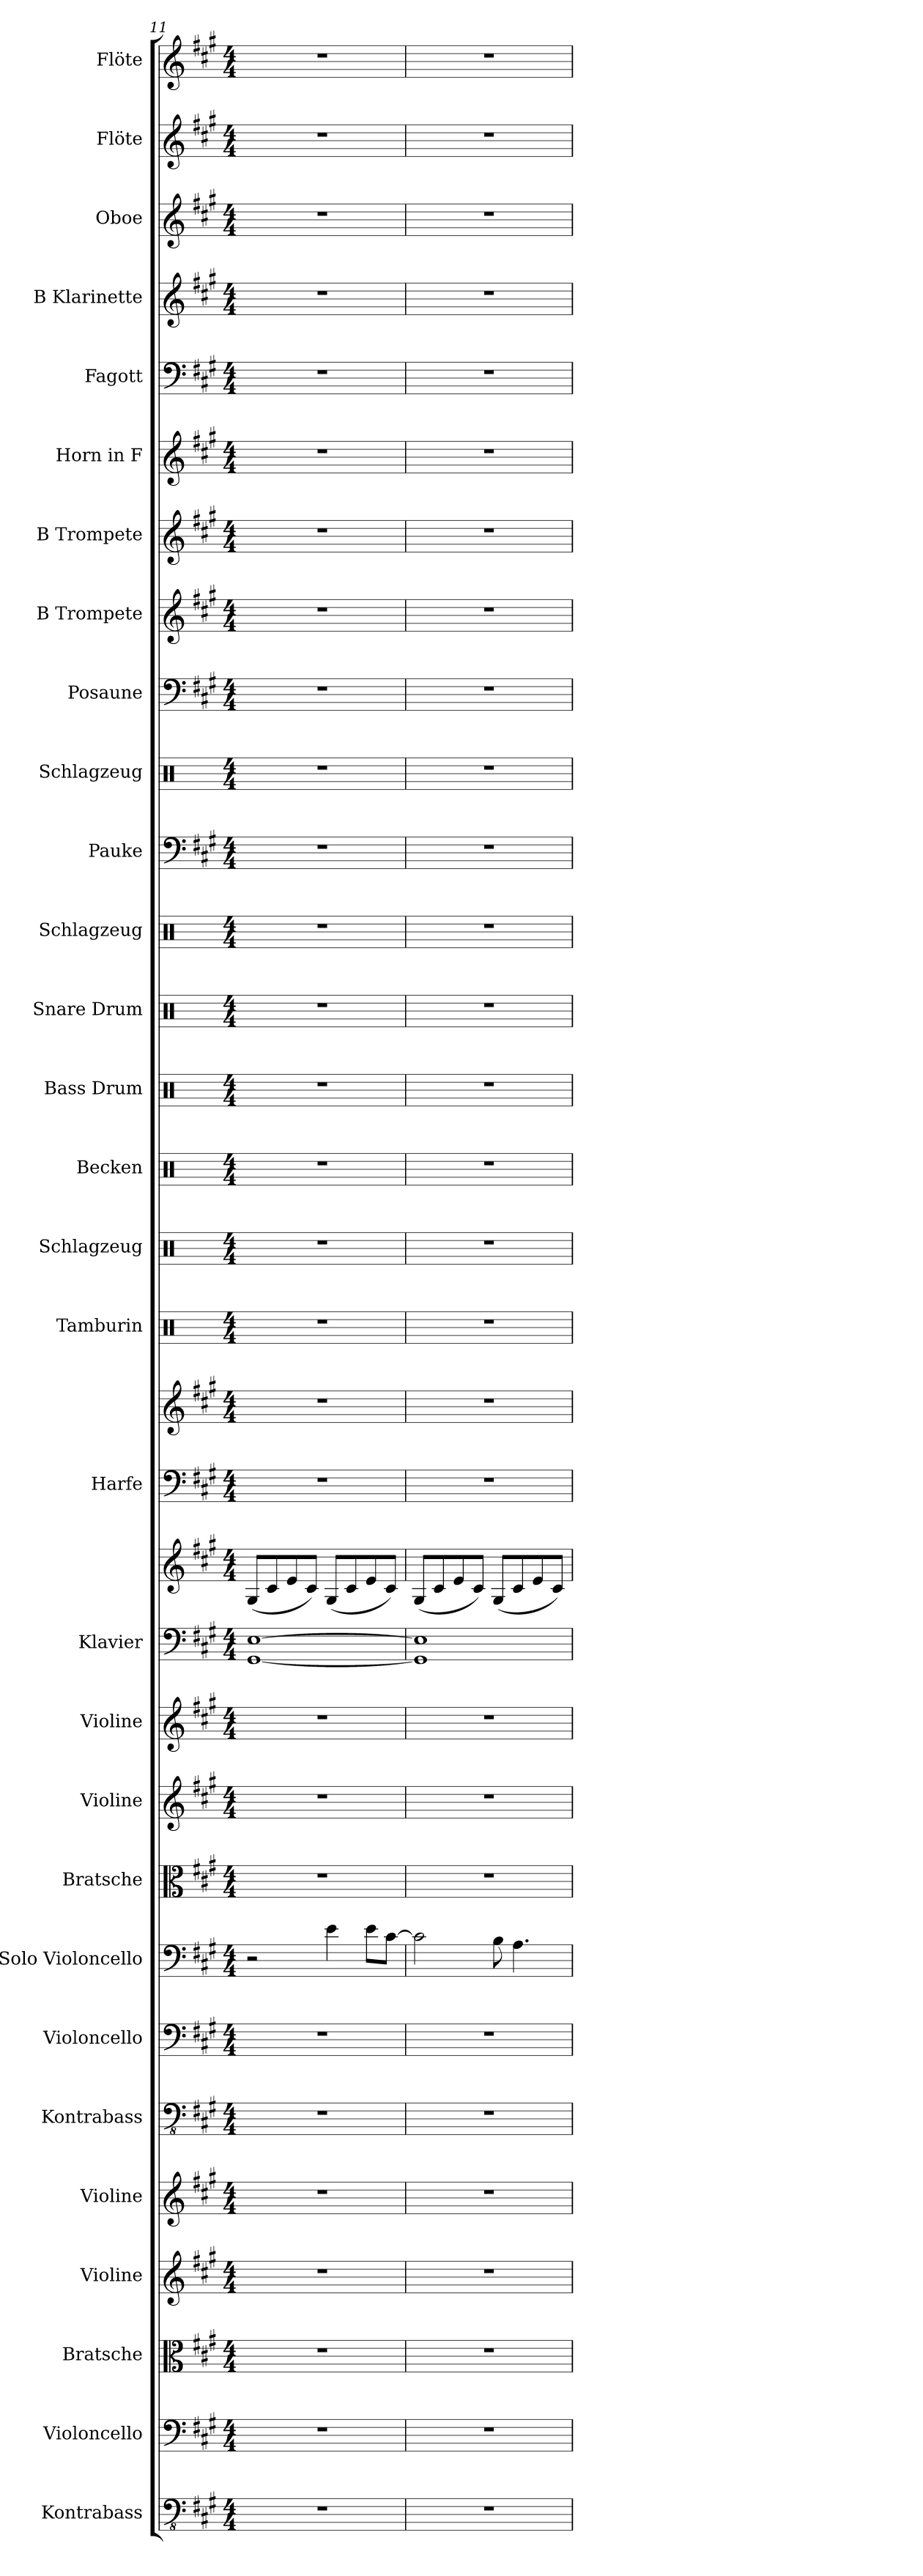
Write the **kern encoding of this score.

**kern	**kern	**kern	**kern	**kern	**kern	**kern	**kern	**kern	**kern	**kern	**kern	**kern	**kern	**kern	**kern	**kern	**kern	**kern	**kern	**kern	**kern	**kern	**kern	**kern	**kern	**kern	**kern	**kern	**kern	**kern	**kern
*part30	*part29	*part28	*part27	*part26	*part25	*part24	*part23	*part22	*part21	*part20	*part19	*part19	*part18	*part18	*part17	*part16	*part15	*part14	*part13	*part12	*part11	*part10	*part9	*part8	*part7	*part6	*part5	*part4	*part3	*part2	*part1
*staff32	*staff31	*staff30	*staff29	*staff28	*staff27	*staff26	*staff25	*staff24	*staff23	*staff22	*staff21	*staff20	*staff19	*staff18	*staff17	*staff16	*staff15	*staff14	*staff13	*staff12	*staff11	*staff10	*staff9	*staff8	*staff7	*staff6	*staff5	*staff4	*staff3	*staff2	*staff1
*I"Kontrabass	*I"Violoncello	*I"Bratsche	*I"Violine	*I"Violine	*I"Kontrabass	*I"Violoncello	*I"Solo Violoncello	*I"Bratsche	*I"Violine	*I"Violine	*I"Klavier	*	*I"Harfe	*	*I"Tamburin	*I"Schlagzeug	*I"Becken	*I"Bass Drum	*I"Snare Drum	*I"Schlagzeug	*I"Pauke	*I"Schlagzeug	*I"Posaune	*I"B Trompete	*I"B Trompete	*I"Horn in F	*I"Fagott	*I"B Klarinette	*I"Oboe	*I"Flöte	*I"Flöte
*I'Kb.	*I'Vc.	*I'Bra.	*I'Vl.	*I'Vl.	*I'Kb.	*I'Vc.	*I'Vc.	*I'Bra.	*I'Vl.	*I'Vl.	*I'Klav.	*	*I'Hrf.	*	*I'Tamb.	*I'Slzg.	*I'Bkn.	*I'B. Dr.	*I'Sn. Dr.	*I'Slzg.	*I'Pk.	*I'Slzg.	*I'Psn.	*I'B Tpt.	*I'B Tpt.	*	*I'Fgt.	*I'B Kl.	*I'Ob.	*I'Fl.	*I'Fl.
*clefFv4	*clefF4	*clefC3	*clefG2	*clefG2	*clefFv4	*clefF4	*clefF4	*clefC3	*clefG2	*clefG2	*clefF4	*clefG2	*clefF4	*clefG2	*clefX	*clefX	*clefX	*clefX	*clefX	*clefX	*clefF4	*clefX	*clefF4	*clefG2	*clefG2	*clefG2	*clefF4	*clefG2	*clefG2	*clefG2	*clefG2
*ITrd7c12	*	*	*	*	*ITrd7c12	*	*	*	*	*	*	*	*	*	*	*	*	*	*	*	*	*	*	*ITrd1c2	*ITrd1c2	*ITrd4c7	*	*ITrd1c2	*	*	*
*k[f#c#g#]	*k[f#c#g#]	*k[f#c#g#]	*k[f#c#g#]	*k[f#c#g#]	*k[f#c#g#]	*k[f#c#g#]	*k[f#c#g#]	*k[f#c#g#]	*k[f#c#g#]	*k[f#c#g#]	*k[f#c#g#]	*k[f#c#g#]	*k[f#c#g#]	*k[f#c#g#]	*k[]	*k[]	*k[]	*k[]	*k[]	*k[]	*k[f#c#g#]	*k[]	*k[f#c#g#]	*k[f#]	*k[f#]	*k[f#c#]	*k[f#c#g#]	*k[f#]	*k[f#c#g#]	*k[f#c#g#]	*k[f#c#g#]
*M4/4	*M4/4	*M4/4	*M4/4	*M4/4	*M4/4	*M4/4	*M4/4	*M4/4	*M4/4	*M4/4	*M4/4	*M4/4	*M4/4	*M4/4	*M4/4	*M4/4	*M4/4	*M4/4	*M4/4	*M4/4	*M4/4	*M4/4	*M4/4	*M4/4	*M4/4	*M4/4	*M4/4	*M4/4	*M4/4	*M4/4	*M4/4
=11	=11	=11	=11	=11	=11	=11	=11	=11	=11	=11	=11	=11	=11	=11	=11	=11	=11	=11	=11	=11	=11	=11	=11	=11	=11	=11	=11	=11	=11	=11	=11
1r	1r	1r	1r	1r	1r	1r	2r	1r	1r	1r	[1GG# [1E	(8G#/L	1r	1r	1r	1r	1r	1r	1r	1r	1r	1r	1r	1r	1r	1r	1r	1r	1r	1r	1r
.	.	.	.	.	.	.	.	.	.	.	.	8c#/	.	.	.	.	.	.	.	.	.	.	.	.	.	.	.	.	.	.	.
.	.	.	.	.	.	.	.	.	.	.	.	8e/	.	.	.	.	.	.	.	.	.	.	.	.	.	.	.	.	.	.	.
.	.	.	.	.	.	.	.	.	.	.	.	8c#/J)	.	.	.	.	.	.	.	.	.	.	.	.	.	.	.	.	.	.	.
.	.	.	.	.	.	.	4e\	.	.	.	.	(8G#/L	.	.	.	.	.	.	.	.	.	.	.	.	.	.	.	.	.	.	.
.	.	.	.	.	.	.	.	.	.	.	.	8c#/	.	.	.	.	.	.	.	.	.	.	.	.	.	.	.	.	.	.	.
.	.	.	.	.	.	.	8e\L	.	.	.	.	8e/	.	.	.	.	.	.	.	.	.	.	.	.	.	.	.	.	.	.	.
.	.	.	.	.	.	.	[8c#\J	.	.	.	.	8c#/J)	.	.	.	.	.	.	.	.	.	.	.	.	.	.	.	.	.	.	.
=12	=12	=12	=12	=12	=12	=12	=12	=12	=12	=12	=12	=12	=12	=12	=12	=12	=12	=12	=12	=12	=12	=12	=12	=12	=12	=12	=12	=12	=12	=12	=12
1r	1r	1r	1r	1r	1r	1r	2c#\]	1r	1r	1r	1GG#] 1E]	(8G#/L	1r	1r	1r	1r	1r	1r	1r	1r	1r	1r	1r	1r	1r	1r	1r	1r	1r	1r	1r
.	.	.	.	.	.	.	.	.	.	.	.	8c#/	.	.	.	.	.	.	.	.	.	.	.	.	.	.	.	.	.	.	.
.	.	.	.	.	.	.	.	.	.	.	.	8e/	.	.	.	.	.	.	.	.	.	.	.	.	.	.	.	.	.	.	.
.	.	.	.	.	.	.	.	.	.	.	.	8c#/J)	.	.	.	.	.	.	.	.	.	.	.	.	.	.	.	.	.	.	.
.	.	.	.	.	.	.	8B\	.	.	.	.	(8G#/L	.	.	.	.	.	.	.	.	.	.	.	.	.	.	.	.	.	.	.
.	.	.	.	.	.	.	4.A\	.	.	.	.	8c#/	.	.	.	.	.	.	.	.	.	.	.	.	.	.	.	.	.	.	.
.	.	.	.	.	.	.	.	.	.	.	.	8e/	.	.	.	.	.	.	.	.	.	.	.	.	.	.	.	.	.	.	.
.	.	.	.	.	.	.	.	.	.	.	.	8c#/J)	.	.	.	.	.	.	.	.	.	.	.	.	.	.	.	.	.	.	.
=	=	=	=	=	=	=	=	=	=	=	=	=	=	=	=	=	=	=	=	=	=	=	=	=	=	=	=	=	=	=	=
*-	*-	*-	*-	*-	*-	*-	*-	*-	*-	*-	*-	*-	*-	*-	*-	*-	*-	*-	*-	*-	*-	*-	*-	*-	*-	*-	*-	*-	*-	*-	*-
